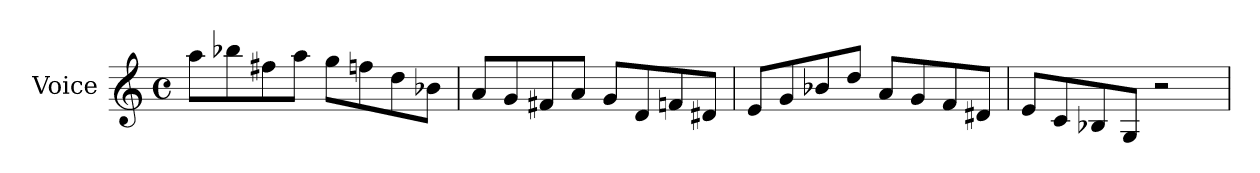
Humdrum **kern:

**kern
*part1
*staff1
*I"Voice
*I'Voice
*clefG2
*M4/4
*met(c)
=1
8aa\L
8bb-X\
8ff#X\
8aa\J
8gg\L
8ffn\
8dd\
8b-X\J
=2
8a/L
8g/
8f#X/
8a/J
8g/L
8d/
8fn/
8d#X/J
=3
8e/L
8g/
8b-X/
8dd/J
8a/L
8g/
8f/
8d#X/J
=4
8e/L
8c/
8B-X/
8G/J
2rcc
=
*-
